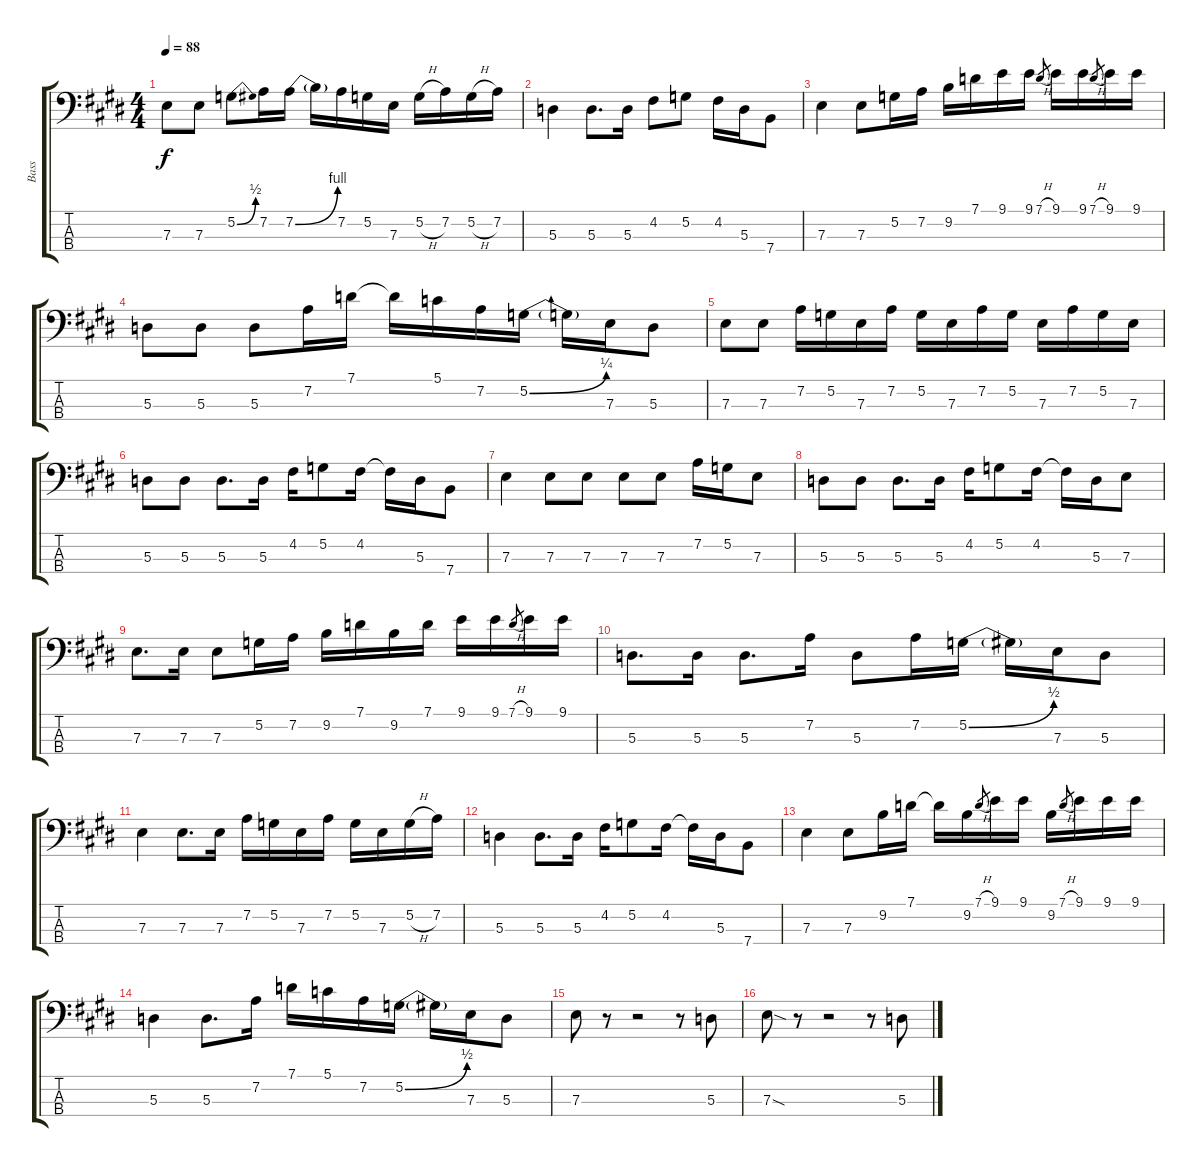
\track ("Bass" "Bass") {instrument electricbassfinger}
\staff {score tabs}
\tuning (G2 D2 A1 E1) {hide}
\ts (4 4)
\tempo 88
\clef f4
\ks e
7.3.8{dy f} 7.3.8 5.2{be (bend 0 0 60 2)}.8 7.2.16 7.2{be (bend 0 0 60 4)}.16 7.2{t}.16 7.2.16 5.2.16 7.3.16 5.2{h}.16 7.2.16 5.2{h}.16 7.2.16 |
5.3.4 5.3.8{d} 5.3.16 4.2.8 5.2.8 4.2.16 5.3.16 7.4.8 |
7.3.4 7.3.8 5.2.16 7.2.16 9.2.16 7.1.16 9.1.16 9.1.16 7.1{h}.8{gr} 9.1.16 9.1.16 7.1{h}.8{gr} 9.1.16 9.1.16 |
5.3.8 5.3.8 5.3.8 7.2.16 7.1.16 7.1{t}.16 5.1.16 7.2.16 5.2{be (bend 0 0 60 1)}.16 5.2{t}.16 7.3.16 5.3.8 |
7.3.8 7.3.8 7.2.16 5.2.16 7.3.16 7.2.16 5.2.16 7.3.16 7.2.16 5.2.16 7.3.16 7.2.16 5.2.16 7.3.16 |
5.3.8 5.3.8 5.3.8{d} 5.3.16 4.2.16 5.2.8 4.2.16 4.2{t}.16 5.3.16 7.4.8 |
7.3.4 7.3.8 7.3.8 7.3.8 7.3.8 7.2.16 5.2.16 7.3.8 |
5.3.8 5.3.8 5.3.8{d} 5.3.16 4.2.16 5.2.8 4.2.16 4.2{t}.16 5.3.16 7.3.8 |
7.3.8{d} 7.3.16 7.3.8 5.2.16 7.2.16 9.2.16 7.1.16 9.2.16 7.1.16 9.1.16 9.1.16 7.1{h}.8{gr} 9.1.16 9.1.16 |
5.3.8{d} 5.3.16 5.3.8{d} 7.2.16 5.3.8 7.2.16 5.2{be (bend 0 0 60 2)}.16 5.2{t}.16 7.3.16 5.3.8 |
7.3.4 7.3.8{d} 7.3.16 7.2.16 5.2.16 7.3.16 7.2.16 5.2.16 7.3.16 5.2{h}.16 7.2.16 |
5.3.4 5.3.8{d} 5.3.16 4.2.16 5.2.8 4.2.16 4.2{t}.16 5.3.16 7.4.8 |
7.3.4 7.3.8 9.2.16 7.1.16 7.1{t}.16 9.2.16 7.1{h}.8{gr} 9.1.16 9.1.16 9.2.16 7.1{h}.8{gr} 9.1.16 9.1.16 9.1.16 |
5.3.4 5.3.8{d} 7.2.16 7.1.16 5.1.16 7.2.16 5.2{be (bend 0 0 60 2)}.16 5.2{t}.16 7.3.16 5.3.8 |
7.3.8 r.8 r.2 r.8 5.3.8 |
7.3{sod}.8 r.8 r.2 r.8 5.3.8
